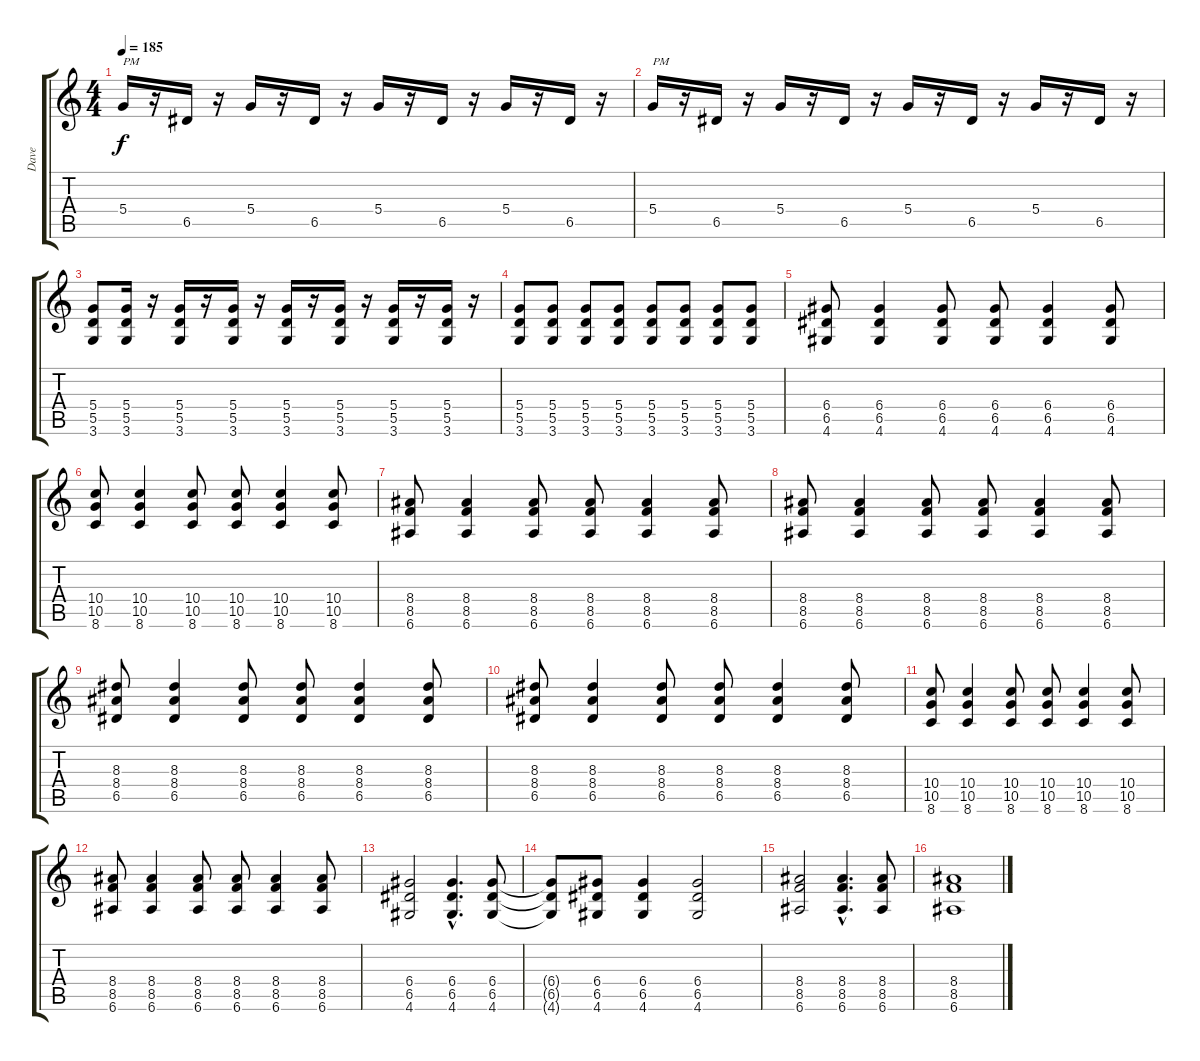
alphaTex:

\track ("Dave" "Dave") {instrument distortionguitar}
\staff {score tabs}
\tuning (E4 B3 G3 D3 A2 E2) {hide}
\ts (4 4)
\tempo 185
\clef g2
\ks c
5.4.16{txt "PM" dy f} r.16 6.5.16 r.16 5.4.16 r.16 6.5.16 r.16 5.4.16 r.16 6.5.16 r.16 5.4.16 r.16 6.5.16 r.16 |
5.4.16{txt "PM"} r.16 6.5.16 r.16 5.4.16 r.16 6.5.16 r.16 5.4.16 r.16 6.5.16 r.16 5.4.16 r.16 6.5.16 r.16 |
(5.4 5.5 3.6).8 (5.4 5.5 3.6).16 r.16 (5.4 5.5 3.6).16 r.16 (5.4 5.5 3.6).16 r.16 (5.4 5.5 3.6).16 r.16 (5.4 5.5 3.6).16 r.16 (5.4 5.5 3.6).16 r.16 (5.4 5.5 3.6).16 r.16 |
(5.4 5.5 3.6).8 (5.4 5.5 3.6).8 (5.4 5.5 3.6).8 (5.4 5.5 3.6).8 (5.4 5.5 3.6).8 (5.4 5.5 3.6).8 (5.4 5.5 3.6).8 (5.4 5.5 3.6).8 |
(6.4 6.5 4.6).8 (6.4 6.5 4.6).4 (6.4 6.5 4.6).8 (6.4 6.5 4.6).8 (6.4 6.5 4.6).4 (6.4 6.5 4.6).8 |
(10.4 10.5 8.6).8 (10.4 10.5 8.6).4 (10.4 10.5 8.6).8 (10.4 10.5 8.6).8 (10.4 10.5 8.6).4 (10.4 10.5 8.6).8 |
(8.4 8.5 6.6).8 (8.4 8.5 6.6).4 (8.4 8.5 6.6).8 (8.4 8.5 6.6).8 (8.4 8.5 6.6).4 (8.4 8.5 6.6).8 |
(8.4 8.5 6.6).8 (8.4 8.5 6.6).4 (8.4 8.5 6.6).8 (8.4 8.5 6.6).8 (8.4 8.5 6.6).4 (8.4 8.5 6.6).8 |
(8.3 8.4 6.5).8 (8.3 8.4 6.5).4 (8.3 8.4 6.5).8 (8.3 8.4 6.5).8 (8.3 8.4 6.5).4 (8.3 8.4 6.5).8 |
(8.3 8.4 6.5).8 (8.3 8.4 6.5).4 (8.3 8.4 6.5).8 (8.3 8.4 6.5).8 (8.3 8.4 6.5).4 (8.3 8.4 6.5).8 |
(10.4 10.5 8.6).8 (10.4 10.5 8.6).4 (10.4 10.5 8.6).8 (10.4 10.5 8.6).8 (10.4 10.5 8.6).4 (10.4 10.5 8.6).8 |
(8.4 8.5 6.6).8 (8.4 8.5 6.6).4 (8.4 8.5 6.6).8 (8.4 8.5 6.6).8 (8.4 8.5 6.6).4 (8.4 8.5 6.6).8 |
(6.4 6.5 4.6).2 (6.4{hac} 6.5{hac} 4.6{hac}).4{d} (6.4 6.5 4.6).8 |
(6.4{t} 6.5{t} 4.6{t}).8 (6.4 6.5 4.6).8 (6.4 6.5 4.6).4 (6.4 6.5 4.6).2 |
(8.4 8.5 6.6).2 (8.4{hac} 8.5{hac} 6.6{hac}).4{d} (8.4 8.5 6.6).8 |
(8.4 8.5 6.6).1
